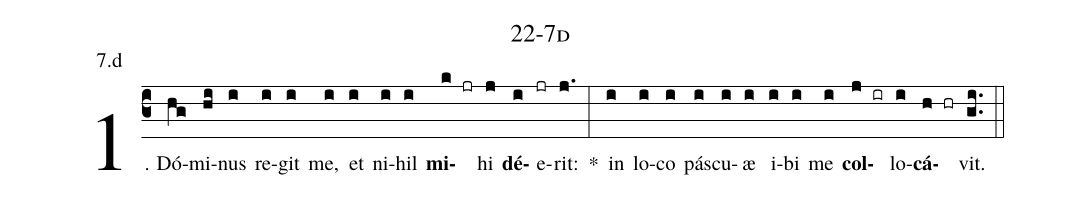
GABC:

name: 22-7d;
annotation: 7.d;
%%
(c3)1. Dó(hg)mi(hi)nus(i) re(i)git(i) me,(i) et(i) ni(i)hil(i) <b>mi</b>(k jr)hi(j) <b>dé</b>(i)e(jr)rit:(j.) *(:) in(i) lo(i)co(i) pás(i)cu(i)æ(i) i(i)bi(i) me(i) <b>col</b>(j ir)lo(i)<b>cá</b>(h hr)vit.(gi..) (::)
